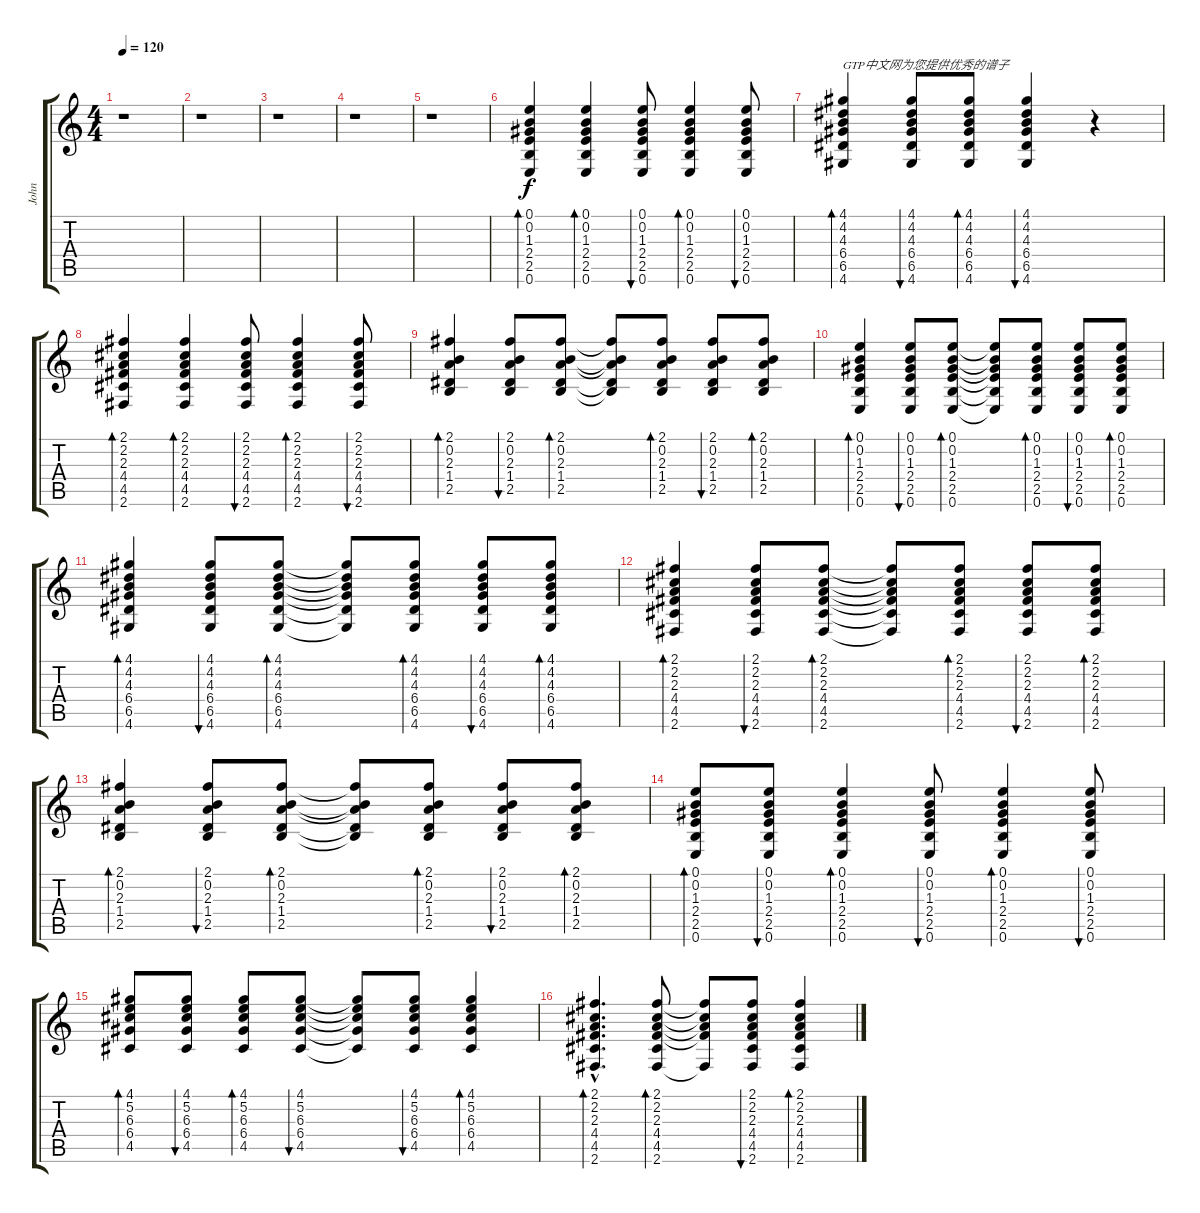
\track ("John" "John") {instrument acousticguitarsteel}
\staff {score tabs}
\tuning (E4 B3 G3 D3 A2 E2) {hide}
\ts (4 4)
\tempo 120
\clef g2
\ks c
r.1{dy f instrument acousticguitarsteel} |
r.1 |
r.1 |
r.1 |
r.1 |
(0.1 0.2 1.3 2.4 2.5 0.6).4{bd 60} (0.1 0.2 1.3 2.4 2.5 0.6).4{bd 60} (0.1 0.2 1.3 2.4 2.5 0.6).8{bu 60} (0.1 0.2 1.3 2.4 2.5 0.6).4{bd 60} (0.1 0.2 1.3 2.4 2.5 0.6).8{bu 60} |
(4.1 4.2 4.3 6.4 6.5 4.6).4{bd 60 txt "GTP中文网为您提供优秀的谱子"} (4.1 4.2 4.3 6.4 6.5 4.6).8{bu 60} (4.1 4.2 4.3 6.4 6.5 4.6).8{bd 60} (4.1 4.2 4.3 6.4 6.5 4.6).4{bu 60} r.4 |
(2.1 2.2 2.3 4.4 4.5 2.6).4{bd 60} (2.1 2.2 2.3 4.4 4.5 2.6).4{bd 60} (2.1 2.2 2.3 4.4 4.5 2.6).8{bu 60} (2.1 2.2 2.3 4.4 4.5 2.6).4{bd 60} (2.1 2.2 2.3 4.4 4.5 2.6).8{bu 60} |
(2.1 0.2 2.3 1.4 2.5).4{bd 60} (2.1 0.2 2.3 1.4 2.5).8{bu 60} (2.1 0.2 2.3 1.4 2.5).8{bd 60} (2.1{t} 0.2{t} 2.3{t} 1.4{t} 2.5{t}).8 (2.1 0.2 2.3 1.4 2.5).8{bd 60} (2.1 0.2 2.3 1.4 2.5).8{bu 60} (2.1 0.2 2.3 1.4 2.5).8{bd 60} |
(0.1 0.2 1.3 2.4 2.5 0.6).4{bd 60} (0.1 0.2 1.3 2.4 2.5 0.6).8{bu 60} (0.1 0.2 1.3 2.4 2.5 0.6).8{bd 60} (0.1{t} 0.2{t} 1.3{t} 2.4{t} 2.5{t} 0.6{t}).8 (0.1 0.2 1.3 2.4 2.5 0.6).8{bd 60} (0.1 0.2 1.3 2.4 2.5 0.6).8{bu 60} (0.1 0.2 1.3 2.4 2.5 0.6).8{bd 60} |
(4.1 4.2 4.3 6.4 6.5 4.6).4{bd 60} (4.1 4.2 4.3 6.4 6.5 4.6).8{bu 60} (4.1 4.2 4.3 6.4 6.5 4.6).8{bd 60} (4.1{t} 4.2{t} 4.3{t} 6.4{t} 6.5{t} 4.6{t}).8 (4.1 4.2 4.3 6.4 6.5 4.6).8{bd 60} (4.1 4.2 4.3 6.4 6.5 4.6).8{bu 60} (4.1 4.2 4.3 6.4 6.5 4.6).8{bd 60} |
(2.1 2.2 2.3 4.4 4.5 2.6).4{bd 60} (2.1 2.2 2.3 4.4 4.5 2.6).8{bu 60} (2.1 2.2 2.3 4.4 4.5 2.6).8{bd 60} (2.1{t} 2.2{t} 2.3{t} 4.4{t} 4.5{t} 2.6{t}).8 (2.1 2.2 2.3 4.4 4.5 2.6).8{bd 60} (2.1 2.2 2.3 4.4 4.5 2.6).8{bu 60} (2.1 2.2 2.3 4.4 4.5 2.6).8{bd 60} |
(2.1 0.2 2.3 1.4 2.5).4{bd 60} (2.1 0.2 2.3 1.4 2.5).8{bu 60} (2.1 0.2 2.3 1.4 2.5).8{bd 60} (2.1{t} 0.2{t} 2.3{t} 1.4{t} 2.5{t}).8 (2.1 0.2 2.3 1.4 2.5).8{bd 60} (2.1 0.2 2.3 1.4 2.5).8{bu 60} (2.1 0.2 2.3 1.4 2.5).8{bd 60} |
(0.1 0.2 1.3 2.4 2.5 0.6).8{bd 60} (0.1 0.2 1.3 2.4 2.5 0.6).8{bu 60} (0.1 0.2 1.3 2.4 2.5 0.6).4{bd 60} (0.1 0.2 1.3 2.4 2.5 0.6).8{bu 60} (0.1 0.2 1.3 2.4 2.5 0.6).4{bd 60} (0.1 0.2 1.3 2.4 2.5 0.6).8{bu 60} |
(4.1 5.2 6.3 6.4 4.5).8{bd 60} (4.1 5.2 6.3 6.4 4.5).8{bu 60} (4.1 5.2 6.3 6.4 4.5).8{bd 60} (4.1 5.2 6.3 6.4 4.5).8{bu 60} (4.1{t} 5.2{t} 6.3{t} 6.4{t} 4.5{t}).8 (4.1 5.2 6.3 6.4 4.5).8{bu 60} (4.1 5.2 6.3 6.4 4.5).4{bd 60} |
(2.1{hac} 2.2{hac} 2.3{hac} 4.4{hac} 4.5{hac} 2.6{hac}).4{d bd 60} (2.1 2.2 2.3 4.4 4.5 2.6).8{bd 60} (2.1{t} 2.2{t} 2.3{t} 4.4{t} 2.6{t}).8 (2.1 2.2 2.3 4.4 4.5 2.6).8{bu 60} (2.1 2.2 2.3 4.4 4.5 2.6).4{bd 60}
